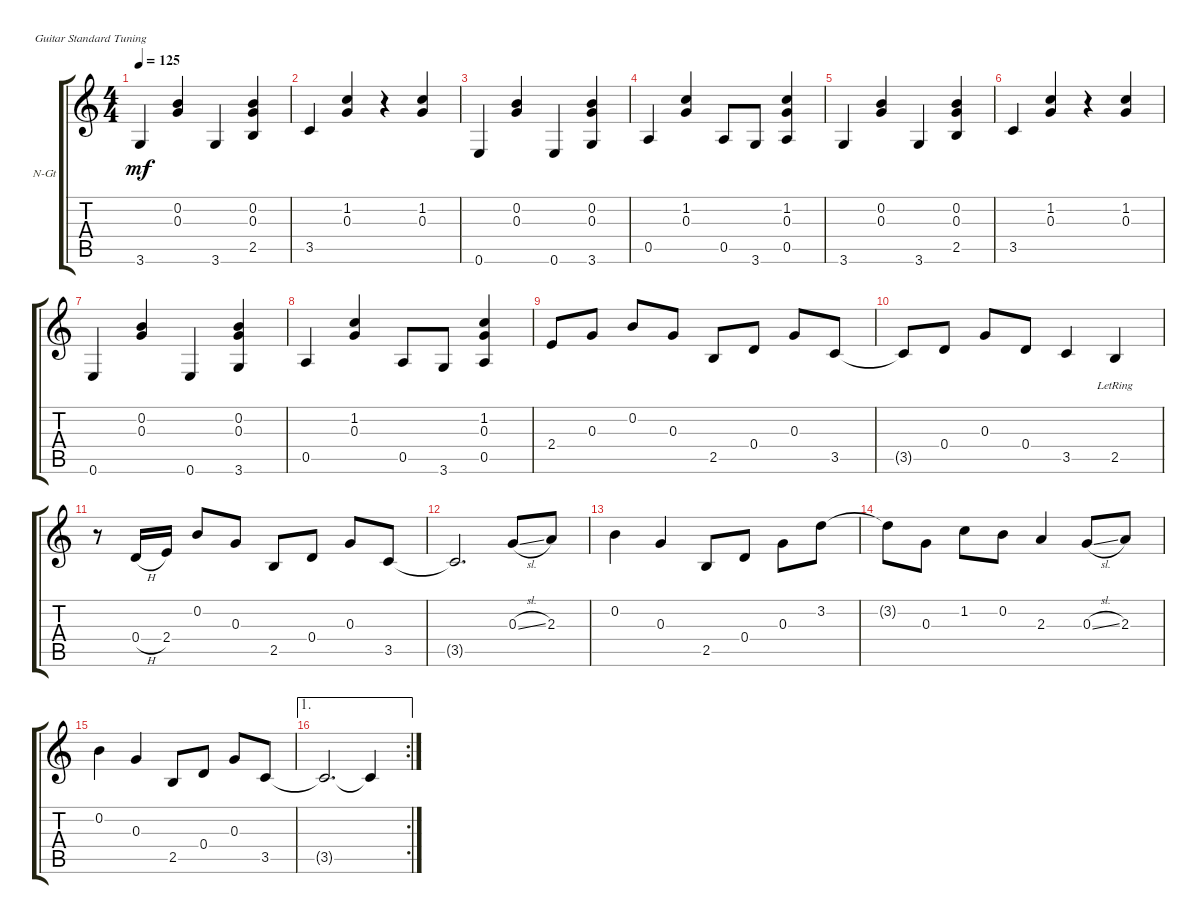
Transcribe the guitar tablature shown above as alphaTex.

\defaultSystemsLayout 4
\bracketExtendMode groupsimilarinstruments
\firstSystemTrackNameOrientation horizontal
\otherSystemsTrackNameOrientation horizontal
\track ("Nylon Guitar" "N-Gt") {instrument acousticguitarnylon}
\staff {score tabs}
\tuning (E4 B3 G3 D3 A2 E2)
\ts (4 4)
\tempo 125
\clef g2
\ks c
3.6.4{dy mf} (0.2 0.3).4 3.6.4 (2.5 0.2 0.3).4 |
3.5.4 (0.3 1.2).4 r.4 (0.3 1.2).4 |
0.6.4 (0.2 0.3).4 0.6.4 (3.6 0.2 0.3).4 |
0.5.4 (0.3 1.2).4 0.5.8 3.6.8 (0.5 0.3 1.2).4 |
3.6.4 (0.2 0.3).4 3.6.4 (2.5 0.2 0.3).4 |
3.5.4 (0.3 1.2).4 r.4 (0.3 1.2).4 |
0.6.4 (0.2 0.3).4 0.6.4 (3.6 0.2 0.3).4 |
0.5.4 (0.3 1.2).4 0.5.8 3.6.8 (0.5 0.3 1.2).4 |
2.4.8 0.3.8 0.2.8 0.3.8 2.5.8 0.4.8 0.3.8 3.5.8 |
3.5{t}.8 0.4.8 0.3.8 0.4.8 3.5.4 2.5{lr}.4 |
r.8 0.4{h}.16 2.4.16 0.2.8 0.3.8 2.5.8 0.4.8 0.3.8 3.5.8 |
3.5{t}.2{d} 0.3{sl}.8 2.3.8 |
0.2.4 0.3.4 2.5.8 0.4.8 0.3.8 3.2.8 |
3.2{t}.8 0.3.8 1.2.8 0.2.8 2.3.4 0.3{sl}.8 2.3.8 |
0.2.4 0.3.4 2.5.8 0.4.8 0.3.8 3.5.8 |
\ae 1
\rc 2
3.5{t}.2{d} 3.5{t}.4
